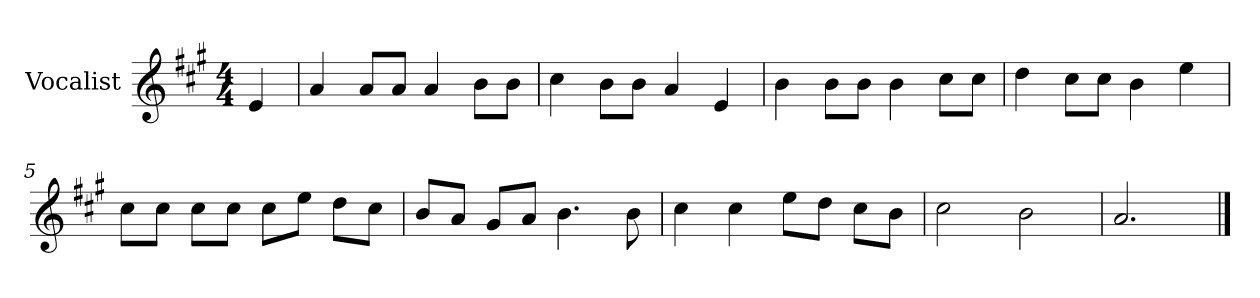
**kern
*part1
*staff1
*I"Vocalist
*k[f#c#g#]
*A:
*M4/4
=
4e
=1
4a
8aL
8aJ
4a
8bL
8bJ
=2
4cc#
8bL
8bJ
4a
4e
=3
4b
8bL
8bJ
4b
8cc#L
8cc#J
=4
4dd
8cc#L
8cc#J
4b
4ee
=5
8cc#L
8cc#J
8cc#L
8cc#J
8cc#L
8eeJ
8ddL
8cc#J
=6
8bL
8aJ
8g#L
8aJ
4.b
8b
=7
4cc#
4cc#
8eeL
8ddJ
8cc#L
8bJ
=8
2cc#
2b
=9
2.a
==
*-
